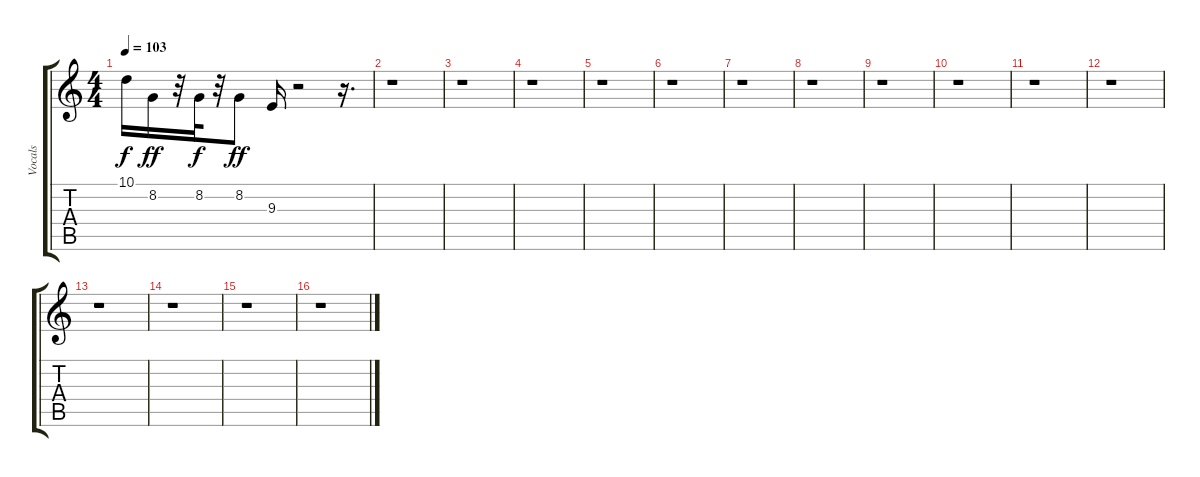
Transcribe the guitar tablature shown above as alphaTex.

\track ("Vocals" "Vocals") {instrument voiceoohs}
\staff {score tabs}
\tuning (E4 B3 G3 D3 A2 E2) {hide}
\ts (4 4)
\tempo 103
\clef g2
\ks c
10.1{t}.16{dy f} 8.2.16{dy ff} r.32 8.2.32{dy f} r.32 8.2.8{dy ff} 9.3.16 r.2 r.16{d} |
r.1 |
r.1 |
r.1 |
r.1 |
r.1 |
r.1 |
r.1 |
r.1 |
r.1 |
r.1 |
r.1 |
r.1 |
r.1 |
r.1 |
r.1
